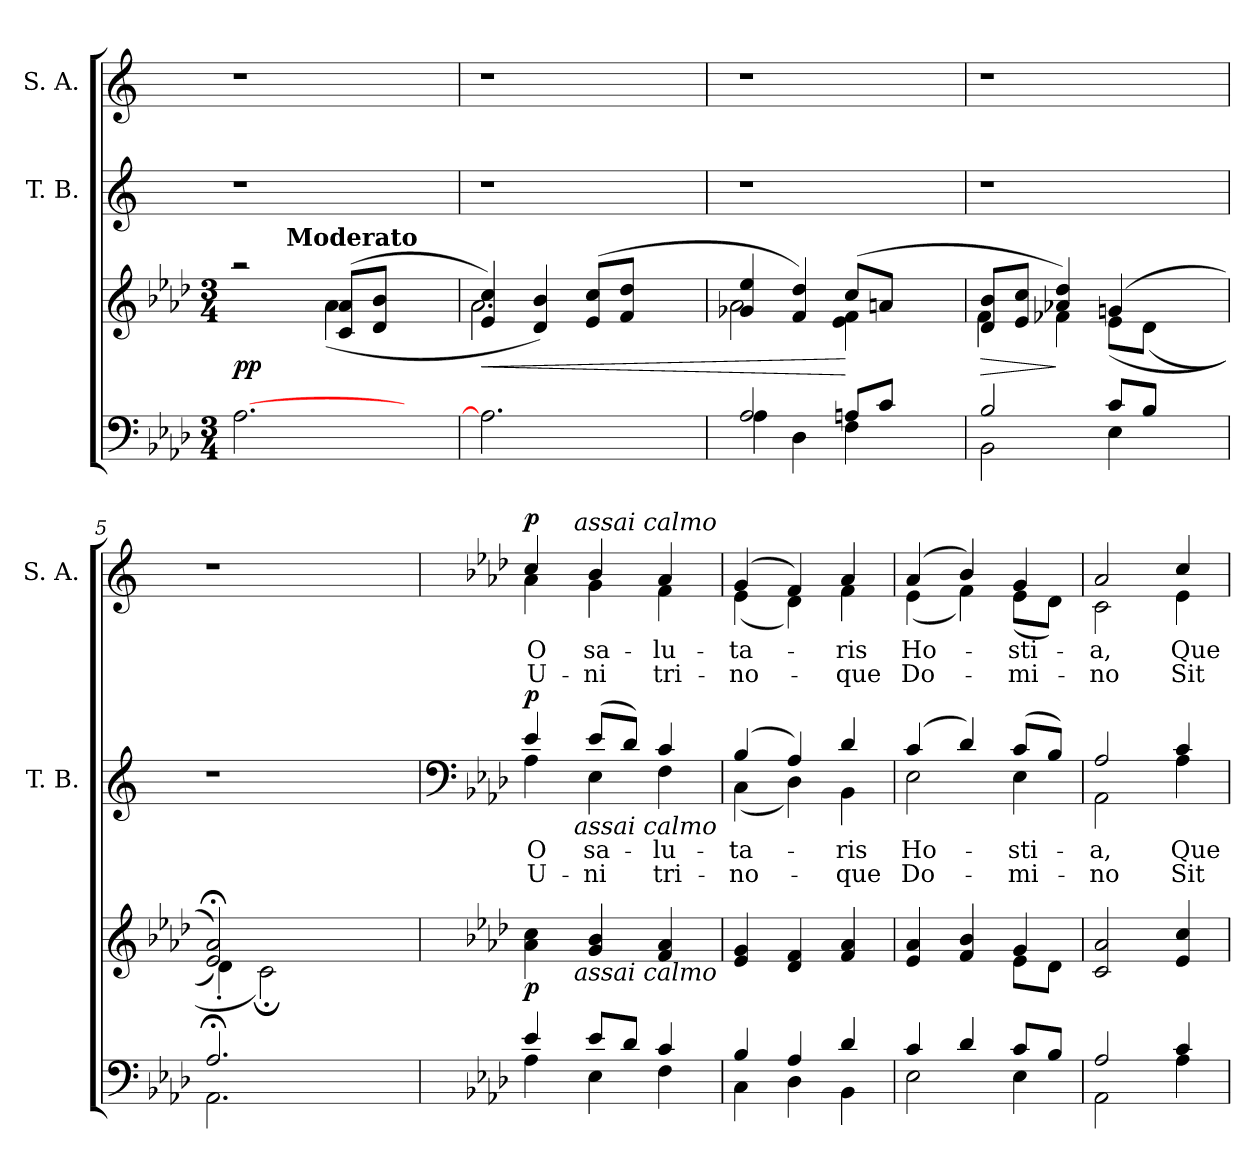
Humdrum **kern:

**kern	**kern	**dynam	**kern	**text	**text	**dynam	**kern	**text	**text	**dynam
*part4	*part3	*part3	*part2	*part2	*part2	*part2	*part1	*part1	*part1	*part1
*staff4	*staff3	*staff3	*staff2	*staff2	*staff2	*staff2	*staff1	*staff1	*staff1	*staff1
*	*	*	*I"T. B.	*	*	*	*I"S. A.	*	*	*
*	*	*	*I'T. B.	*	*	*	*I'S. A.	*	*	*
*clefF4	*clefG2	*	*clefG2	*	*	*	*clefG2	*	*	*
*k[b-e-a-d-]	*k[b-e-a-d-]	*	*k[]	*	*	*	*k[]	*	*	*
*A-:	*A-:	*	*C:	*	*	*	*C:	*	*	*
*M3/4	*M3/4	*	*	*	*	*	*	*	*	*
*MM66	*MM66	*	*MM66	*	*	*	*MM66	*	*	*
=1	=1	=1	=1	=1	=1	=1	=1	=1	=1	=1
*	*^	*	*	*	*	*	*	*	*	*
!	!	!	!LO:DY:b	!	!	!	!	!	!	!	!
*	*	*^	*	*	*	*	*	*	*	*	*
[>2.A-\	2raa	2ryy	4ryy	pp	1r	.	.	.	1r	.	.	.
!	!	!	!LO:TX:a:B:t=Moderato	!	!	!	!	!	!	!	!	!
.	.	.	2.ryy	.	.	.	.	.	.	.	.	.
.	(>8c/ 8a-/L	(<4a-\	.	.	.	.	.	.	.	.	.	.
.	8d-/ 8b-/J	.	.	.	.	.	.	.	.	.	.	.
4ryy	4ryy	4ryy	.	.	.	.	.	.	.	.	.	.
=2	=2	=2	=2	=2	=2	=2	=2	=2	=2	=2	=2	=2
!	!	!	!	!LO:HP:b	!	!	!	!	!	!	!	!
*	*	*v	*v	*	*	*	*	*	*	*	*	*
2.A-\]	4e-/ 4cc/)	2.a-\	<	1r	.	.	.	1r	.	.	.
.	4d-/ 4b-/)	.	.	.	.	.	.	.	.	.	.
.	(>8e-/ 8cc/L	.	.	.	.	.	.	.	.	.	.
.	8f/ 8dd-/J	.	.	.	.	.	.	.	.	.	.
4ryy	4ryy	4ryy	.	.	.	.	.	.	.	.	.
=3	=3	=3	=3	=3	=3	=3	=3	=3	=3	=3	=3
*^	*	*	*	*	*	*	*	*	*	*	*
2A-/	4A-\	4g-X/ 4ee-/	2a-\	.	1r	.	.	.	1r	.	.	.
.	4D-\	4f/ 4dd-/)	.	.	.	.	.	.	.	.	.	.
8An/L	4F\	(>8cc/L	4e-\ 4f\	[	.	.	.	.	.	.	.	.
8c/J	.	8an/J	.	.	.	.	.	.	.	.	.	.
4ryy	4ryy	4ryy	4ryy	.	.	.	.	.	.	.	.	.
=4	=4	=4	=4	=4	=4	=4	=4	=4	=4	=4	=4	=4
!	!	!	!	!LO:HP:b	!	!	!	!	!	!	!	!
2B-/	2BB-\	8d-/ 8b-/L	4f\	>	1r	.	.	.	1r	.	.	.
.	.	8e-/ 8cc/J	.	.	.	.	.	.	.	.	.	.
.	.	4a-X/ 4dd-/)	4f-X\	]	.	.	.	.	.	.	.	.
8c/L	4E-\	(4gn/	(<8e-\L	.	.	.	.	.	.	.	.	.
8B-/J	.	.	(<8d-\J	.	.	.	.	.	.	.	.	.
4ryy	4ryy	4ryy	4ryy	.	.	.	.	.	.	.	.	.
=5	=5	=5	=5	=5	=5	=5	=5	=5	=5	=5	=5	=5
2.A-;</	2.AA-\	2e-/;< 2a-/;<))	4d-'<\	.	1r	.	.	.	1r	.	.	.
.	.	.	2c;\)	.	.	.	.	.	.	.	.	.
.	.	4ryy	.	.	.	.	.	.	.	.	.	.
4ryy	4ryy	4ryy	4ryy	.	.	.	.	.	.	.	.	.
!!LO:LB:g=z
=6	=6	=6	=6	=6	=6	=6	=6	=6	=6	=6	=6	=6
*	*	*	*	*	*clefF4	*	*	*	*	*	*	*
*	*	*	*	*	*k[b-e-a-d-]	*	*	*	*k[b-e-a-d-]	*	*	*
*	*	*	*	*	*A-:	*	*	*	*A-:	*	*	*
!	!	!	!	!LO:DY:b	!	!LO:LY:a	!LO:LY:a	!LO:DY:b	!	!LO:LY:b	!LO:LY:b	!LO:DY:a
*	*	*	*	*	*^	*	*	*	*^	*	*	*
*	*	*	*	*	*	*^	*	*	*	*	*^	*	*	*
4e-/	4A-\	4a-\ 4cc\	8..ryy	p	4e-/	4A-\	8..ryy	O	U-	p	4cc/	4a-\	8..ryy	O	U-	p
!	!	!	!	!	!	!	!	!	!	!	!	!	!LO:TX:a:i:t=assai calmo	!	!	!
!	!	!	!	!	!	!	!LO:TX:b:i:t=assai calmo	!	!	!	!	!	!	!	!	!
!	!	!	!LO:TX:b:i:t=assai calmo	!	!	!	!	!	!	!	!	!	!	!	!	!
.	.	.	2ryy	.	.	.	2ryy	.	.	.	.	.	2ryy	.	.	.
!	!	!	!	!	!	!	!	!LO:LY:a	!LO:LY:a	!	!	!	!	!LO:LY:b	!LO:LY:b	!
8e-/L	4E-\	4g/ 4b-/	.	.	(>8e-/L	4E-\	.	sa-	-ni	.	4b-/	4g\	.	sa-	-ni	.
8d-/J	.	.	.	.	8d-/J)	.	.	.	.	.	.	.	.	.	.	.
!	!	!	!	!	!	!	!	!LO:LY:a	!LO:LY:a	!	!	!	!	!LO:LY:b	!LO:LY:b	!
4c/	4F\	4f/ 4a-/	.	.	4c/	4F\	.	-lu-	tri-	.	4a-/	4f\	.	-lu-	tri-	.
.	.	.	32ryy	.	.	.	32ryy	.	.	.	.	.	32ryy	.	.	.
=7	=7	=7	=7	=7	=7	=7	=7	=7	=7	=7	=7	=7	=7	=7	=7	=7
!	!	!	!	!	!	!	!	!LO:LY:a	!LO:LY:a	!	!	!	!	!LO:LY:b	!LO:LY:b	!
*	*	*v	*v	*	*	*	*	*	*	*	*	*v	*v	*	*	*
*	*	*	*	*	*v	*v	*	*	*	*	*	*	*	*
4B-/	4C\	4e-/ 4g/	.	(4B-/	(<4C\	-ta-	-no-	.	(4g/	(<4e-\	-ta-	-no-	.
4A-/	4D-\	4d-/ 4f/	.	4A-/)	4D-\)	.	.	.	4f/)	4d-\)	.	.	.
!	!	!	!	!	!	!LO:LY:a	!LO:LY:a	!	!	!	!LO:LY:b	!LO:LY:b	!
4d-/	4BB-\	4f/ 4a-/	.	4d-/	4BB-\	-ris	-que	.	4a-/	4f\	-ris	-que	.
=8	=8	=8	=8	=8	=8	=8	=8	=8	=8	=8	=8	=8	=8
*	*	*^	*	*	*	*	*	*	*	*	*	*	*
!	!	!	!	!	!	!	!LO:LY:a	!LO:LY:a	!	!	!	!LO:LY:b	!LO:LY:b	!
4c/	2E-\	4e-/ 4a-/	2ryy	.	(4c/	2E-\	Ho-	Do-	.	(4a-/	(<4e-\	Ho-	Do-	.
4d-/	.	4f/ 4b-/	.	.	4d-/)	.	.	.	.	4b-/)	4f\)	.	.	.
!	!	!	!	!	!	!	!LO:LY:a	!LO:LY:a	!	!	!	!LO:LY:b	!LO:LY:b	!
8c/L	4E-\	4g/	8e-\L	.	(>8c/L	4E-\	-sti-	-mi-	.	4g/	(<8e-\L	-sti-	-mi-	.
8B-/J	.	.	8d-\J	.	8B-/J)	.	.	.	.	.	8d-\J)	.	.	.
=9	=9	=9	=9	=9	=9	=9	=9	=9	=9	=9	=9	=9	=9	=9
!	!	!	!	!	!	!	!LO:LY:a	!LO:LY:a	!	!	!	!LO:LY:b	!LO:LY:b	!
*	*	*v	*v	*	*	*	*	*	*	*	*	*	*	*
2A-/	2AA-\	2c/ 2a-/	.	2A-/	2AA-\	-a,	-no	.	2a-/	2c\	-a,	-no	.
!	!	!	!	!	!	!LO:LY:a	!LO:LY:a	!	!	!	!LO:LY:b	!LO:LY:b	!
4c/	4A-\	4e-/ 4cc/	.	4c/	4A-\	Que	Sit	.	4cc/	4e-\	Que	Sit	.
*	*	*	*	*v	*v	*	*	*	*	*	*	*	*
*v	*v	*	*	*	*	*	*	*v	*v	*	*	*
=	=	=	=	=	=	=	=	=	=	=
*-	*-	*-	*-	*-	*-	*-	*-	*-	*-	*-
